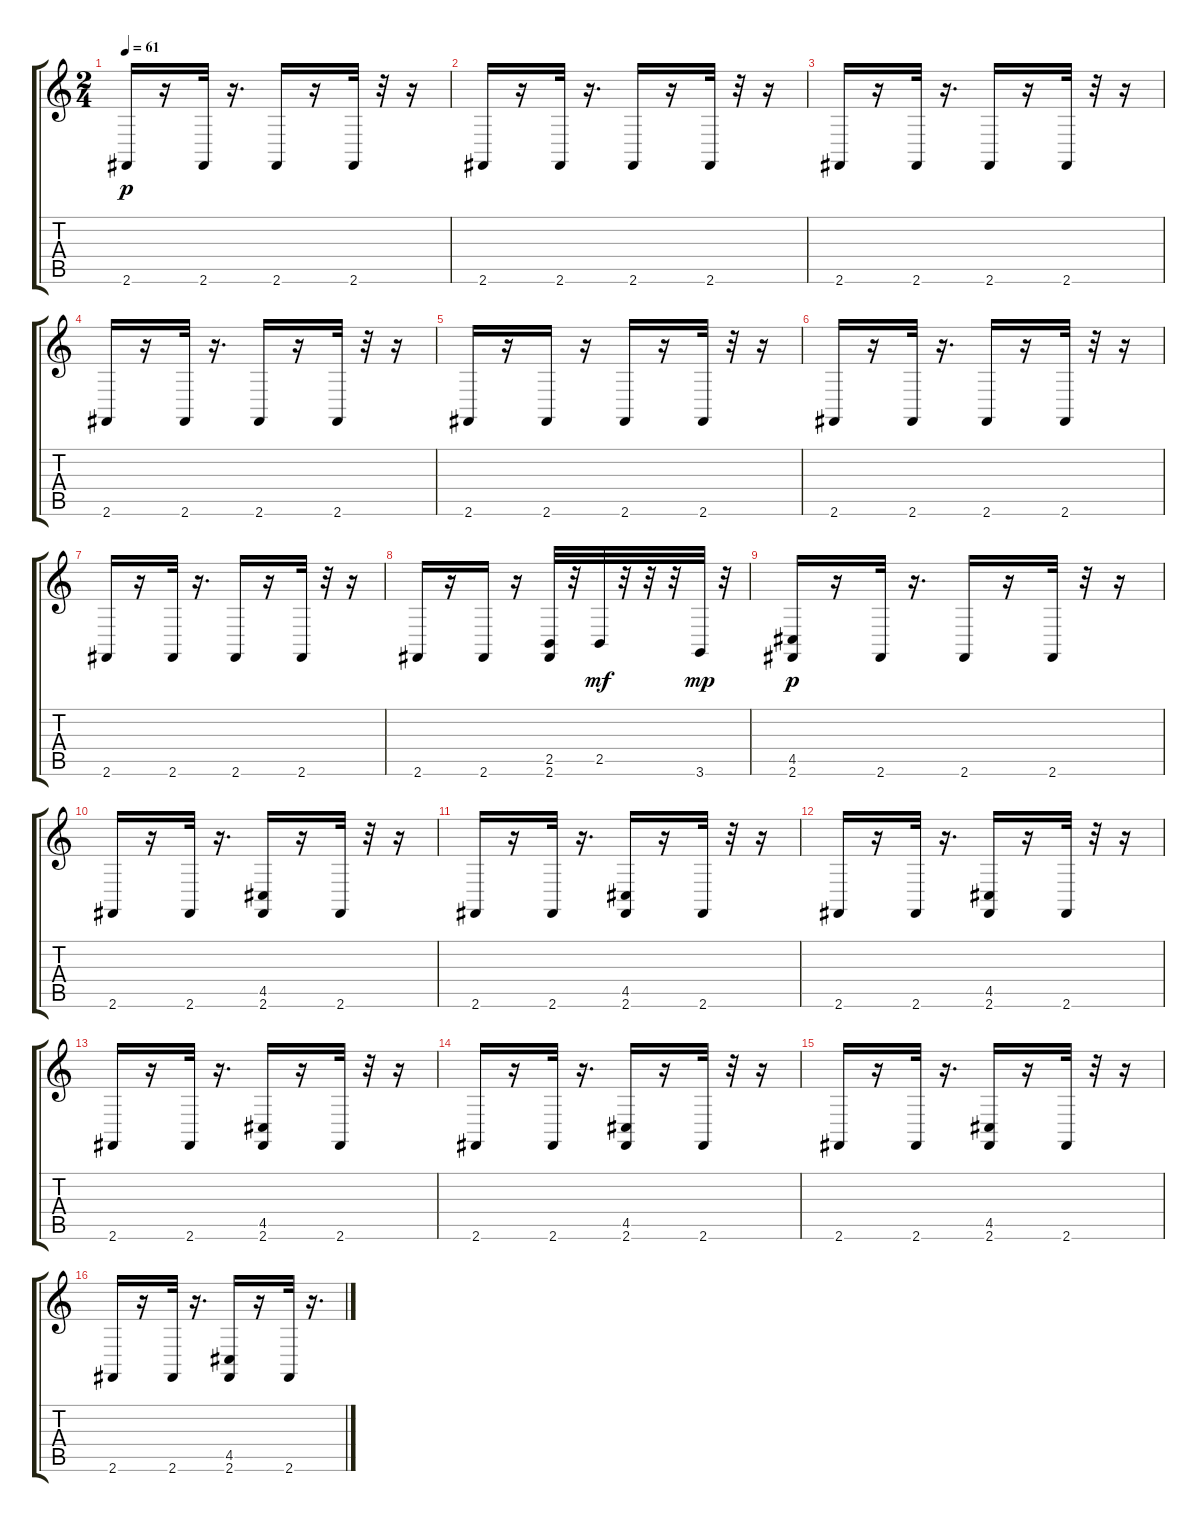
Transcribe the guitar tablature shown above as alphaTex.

\track "" {instrument acousticgrandpiano}
\staff {score tabs}
\tuning (E4 B3 G3 D3 A2 E2) {hide}
\ts (2 4)
\tempo 61
\clef g2
\ks c
2.6.16{dy p} r.16 2.6.32 r.16{d} 2.6.16 r.16 2.6.32 r.32 r.16 |
2.6.16 r.16 2.6.32 r.16{d} 2.6.16 r.16 2.6.32 r.32 r.16 |
2.6.16 r.16 2.6.32 r.16{d} 2.6.16 r.16 2.6.32 r.32 r.16 |
2.6.16 r.16 2.6.32 r.16{d} 2.6.16 r.16 2.6.32 r.32 r.16 |
2.6.16 r.16 2.6.16 r.16 2.6.16 r.16 2.6.32 r.32 r.16 |
2.6.16 r.16 2.6.32 r.16{d} 2.6.16 r.16 2.6.32 r.32 r.16 |
2.6.16 r.16 2.6.32 r.16{d} 2.6.16 r.16 2.6.32 r.32 r.16 |
2.6.16 r.16 2.6.16 r.16 (2.5 2.6).32 r.32 2.5.32{dy mf} r.32 r.32 r.32 3.6.32{dy mp} r.32 |
(4.5 2.6).16{dy p} r.16 2.6.32 r.16{d} 2.6.16 r.16 2.6.32 r.32 r.16 |
2.6.16 r.16 2.6.32 r.16{d} (4.5 2.6).16 r.16 2.6.32 r.32 r.16 |
2.6.16 r.16 2.6.32 r.16{d} (4.5 2.6).16 r.16 2.6.32 r.32 r.16 |
2.6.16 r.16 2.6.32 r.16{d} (4.5 2.6).16 r.16 2.6.32 r.32 r.16 |
2.6.16 r.16 2.6.32 r.16{d} (4.5 2.6).16 r.16 2.6.32 r.32 r.16 |
2.6.16 r.16 2.6.32 r.16{d} (4.5 2.6).16 r.16 2.6.32 r.32 r.16 |
2.6.16 r.16 2.6.32 r.16{d} (4.5 2.6).16 r.16 2.6.32 r.32 r.16 |
2.6.16 r.16 2.6.32 r.16{d} (4.5 2.6).16 r.16 2.6.32 r.16{d}
